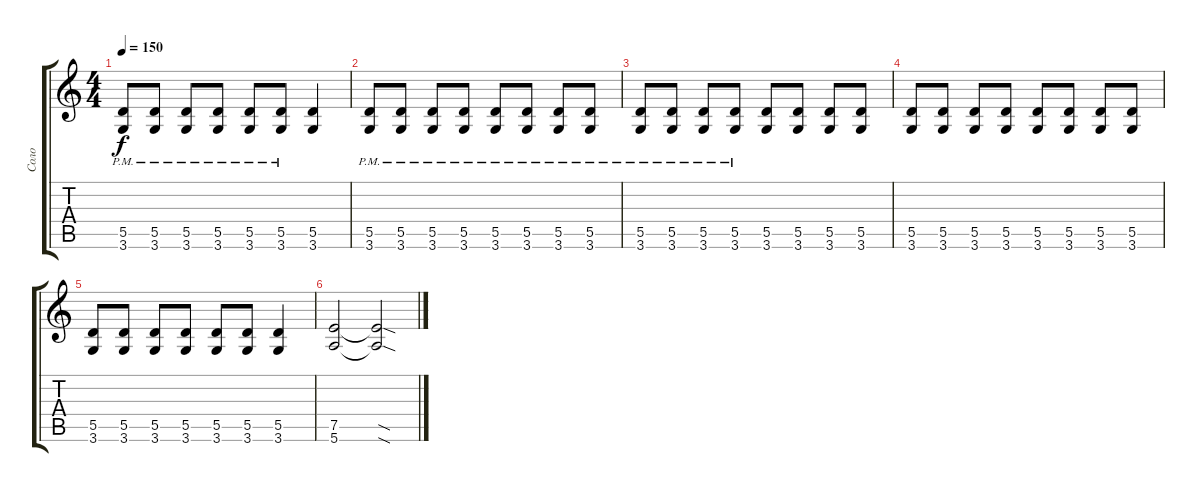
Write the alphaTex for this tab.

\track ("Соло" "Соло") {instrument distortionguitar}
\staff {score tabs}
\tuning (E4 B3 G3 D3 A2 E2) {hide}
\ts (4 4)
\tempo 150
\clef g2
\ks c
(5.5{pm} 3.6{pm}).8{dy f} (5.5{pm} 3.6{pm}).8 (5.5{pm} 3.6{pm}).8 (5.5{pm} 3.6{pm}).8 (5.5{pm} 3.6{pm}).8 (5.5{pm} 3.6{pm}).8 (5.5 3.6).4 |
(5.5{pm} 3.6{pm}).8 (5.5{pm} 3.6{pm}).8 (5.5{pm} 3.6{pm}).8 (5.5{pm} 3.6{pm}).8 (5.5{pm} 3.6{pm}).8 (5.5{pm} 3.6{pm}).8 (5.5{pm} 3.6{pm}).8 (5.5{pm} 3.6{pm}).8 |
(5.5{pm} 3.6{pm}).8 (5.5{pm} 3.6{pm}).8 (5.5{pm} 3.6{pm}).8 (5.5{pm} 3.6{pm}).8 (5.5 3.6).8 (5.5 3.6).8 (5.5 3.6).8 (5.5 3.6).8 |
(5.5 3.6).8 (5.5 3.6).8 (5.5 3.6).8 (5.5 3.6).8 (5.5 3.6).8 (5.5 3.6).8 (5.5 3.6).8 (5.5 3.6).8 |
(5.5 3.6).8 (5.5 3.6).8 (5.5 3.6).8 (5.5 3.6).8 (5.5 3.6).8 (5.5 3.6).8 (5.5 3.6).4 |
(7.5 5.6).2 (7.5{sod t} 5.6{sod t}).2
